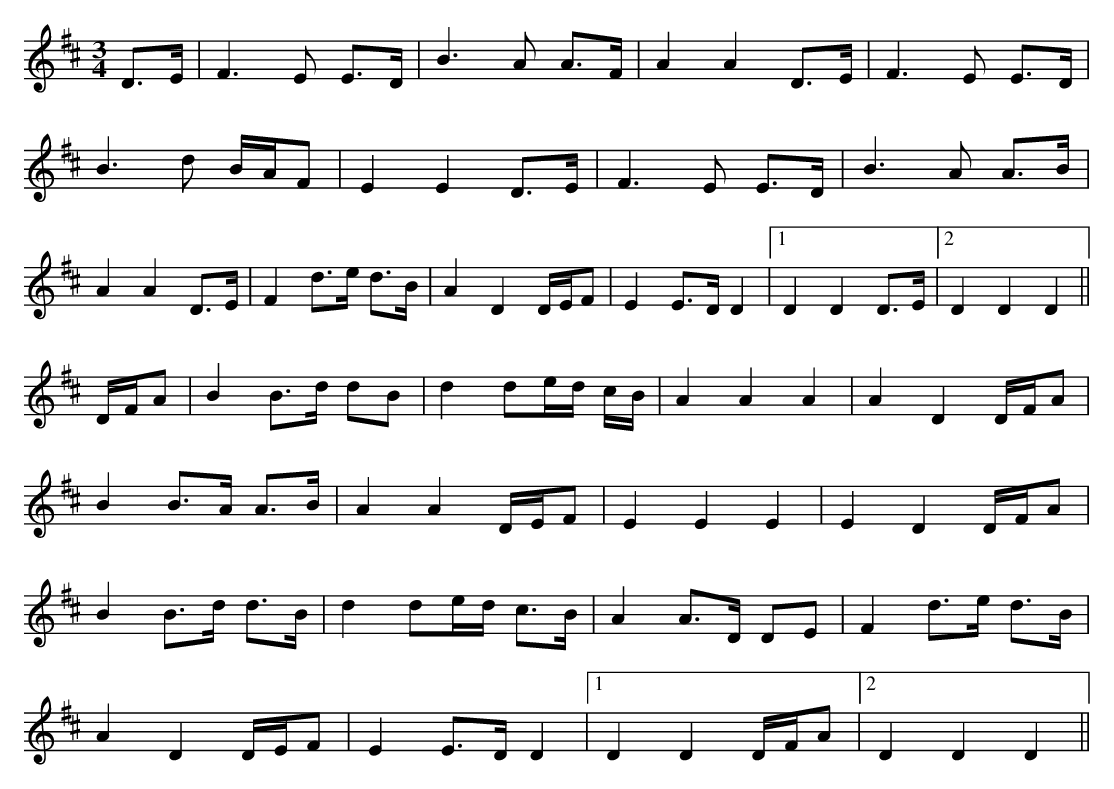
X:1
M:3/4
K:D
D>E|F3E E>D|B3A A>F|A2 A2 D>E|F3E E>D|
B3d B/A/F|E2 E2 D>E|F3E E>D|B3A A>B|
A2 A2 D>E|F2 d>e d>B|A2 D2 D/E/F|E2 E>D D2|1 D2 D2 D>E|2 D2 D2 D2||
D/F/A|B2 B>d dB|d2 de/d/ c/B/|A2A2 A2|A2 D2 D/F/A|
B2 B>A A>B|A2 A2 D/E/F|E2E2 E2|E2 D2 D/F/A|
B2 B>d d>B|d2 de/d/ c>B|A2 A>D DE|F2 d>e d>B|
A2 D2 D/E/F|E2 E>D D2|1 D2 D2 D/F/A|2 D2 D2 D2||
